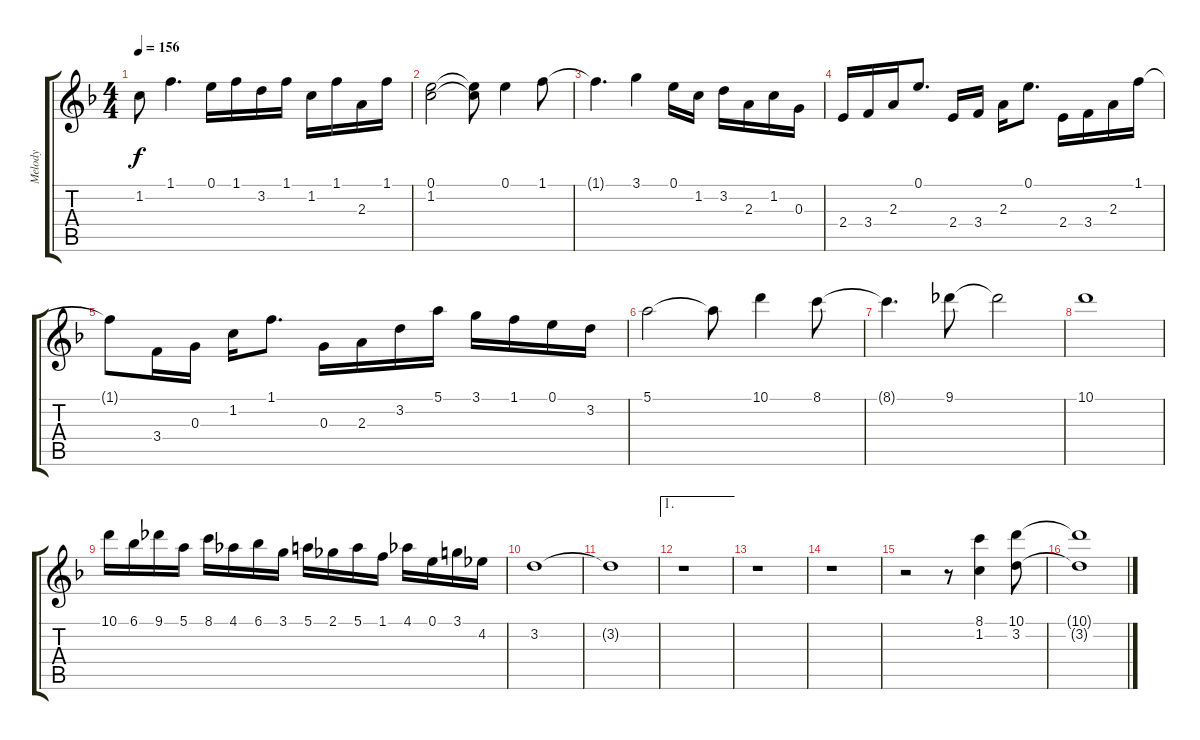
\track ("Melody" "Melody") {instrument distortionguitar}
\staff {score tabs}
\tuning (E4 B3 G3 D3 A2 E2) {hide}
\ts (4 4)
\tempo 156
\clef g2
\ks f
1.2{t}.8{dy f} 1.1.4{d} 0.1.16 1.1.16 3.2.16 1.1.16 1.2.16 1.1.16 2.3.16 1.1.16 |
(0.1 1.2).2 (0.1{t} 1.2{t}).8 0.1.4 1.1.8 |
1.1{t}.4{d} 3.1.4 0.1.16 1.2.16 3.2.16 2.3.16 1.2.16 0.3.16 |
2.4.16 3.4.16 2.3.16 0.1.8{d} 2.4.16 3.4.16 2.3.16 0.1.8{d} 2.4.16 3.4.16 2.3.16 1.1.16 |
1.1{t}.8 3.4.16 0.3.16 1.2.16 1.1.8{d} 0.3.16 2.3.16 3.2.16 5.1.16 3.1.16 1.1.16 0.1.16 3.2.16 |
5.1.2 5.1{t}.8 10.1.4 8.1.8 |
8.1{t}.4{d} 9.1.8 9.1{t}.2 |
10.1.1 |
10.1.16 6.1.16 9.1.16 5.1.16 8.1.16 4.1.16 6.1.16 3.1.16 5.1.16 2.1.16 5.1.16 1.1.16 4.1.16 0.1.16 3.1.16 4.2.16 |
3.2.1 |
3.2{t}.1 |
\ae 1
r.1 |
r.1 |
r.1 |
r.2 r.8 (8.1 1.2).4 (10.1 3.2).8 |
(10.1{t} 3.2{t}).1
